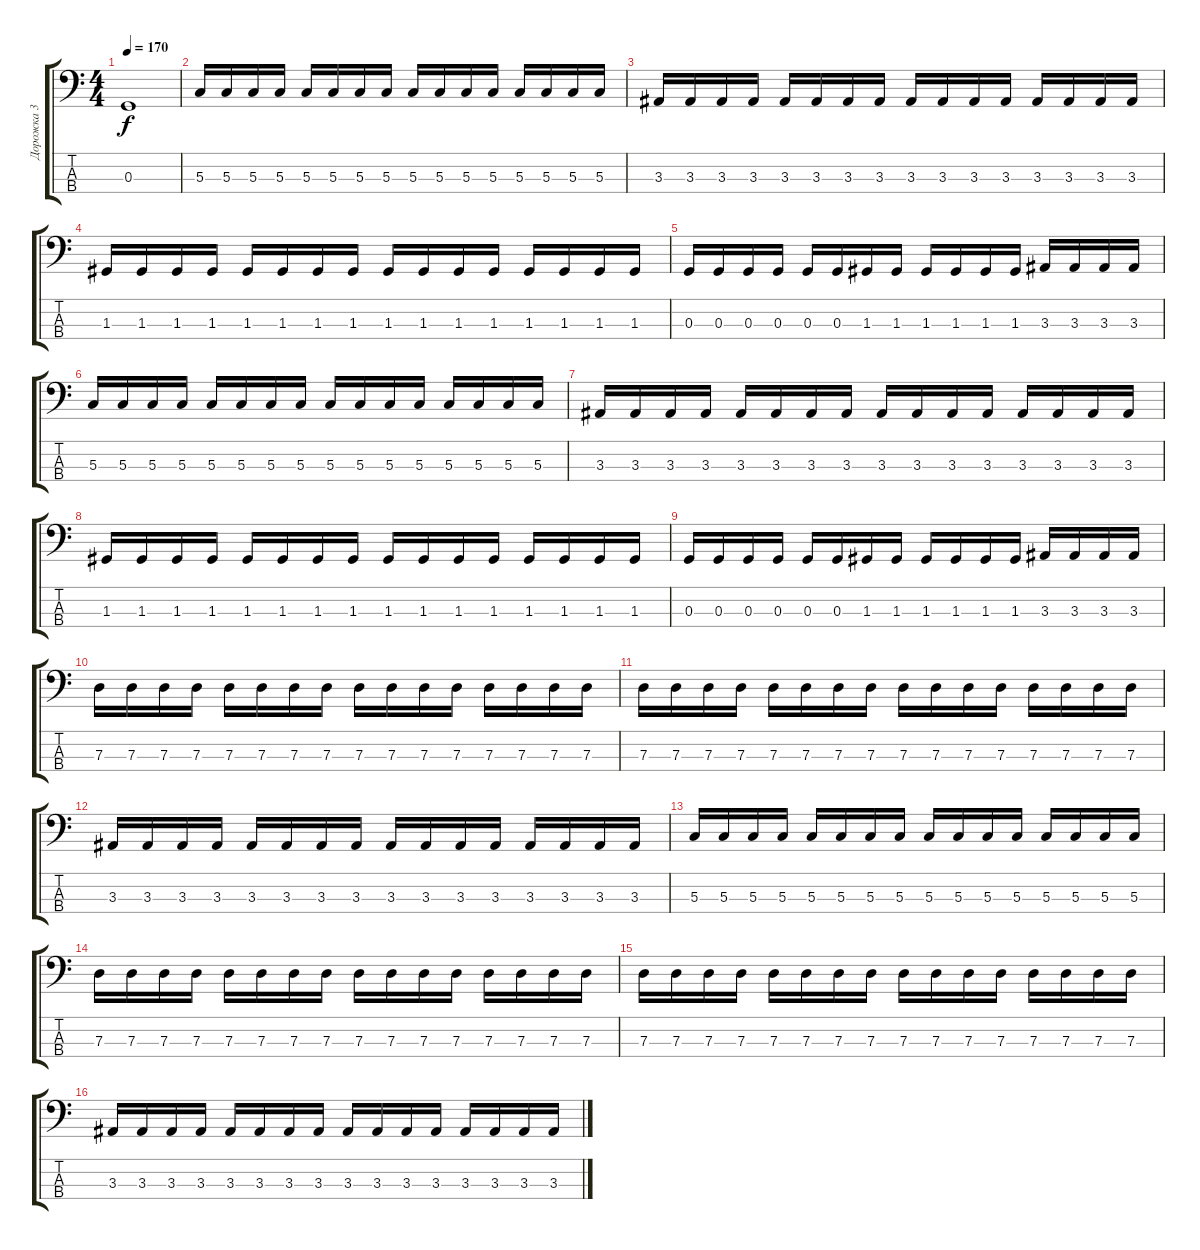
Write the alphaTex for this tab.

\track ("Дорожка 3" "Дорожка 3") {instrument electricbassfinger}
\staff {score tabs}
\tuning (F2 C2 G1 D1) {hide}
\ts (4 4)
\tempo 170
\clef f4
\ks c
0.3.1{dy f} |
5.3.16 5.3.16 5.3.16 5.3.16 5.3.16 5.3.16 5.3.16 5.3.16 5.3.16 5.3.16 5.3.16 5.3.16 5.3.16 5.3.16 5.3.16 5.3.16 |
3.3.16 3.3.16 3.3.16 3.3.16 3.3.16 3.3.16 3.3.16 3.3.16 3.3.16 3.3.16 3.3.16 3.3.16 3.3.16 3.3.16 3.3.16 3.3.16 |
1.3.16 1.3.16 1.3.16 1.3.16 1.3.16 1.3.16 1.3.16 1.3.16 1.3.16 1.3.16 1.3.16 1.3.16 1.3.16 1.3.16 1.3.16 1.3.16 |
0.3.16 0.3.16 0.3.16 0.3.16 0.3.16 0.3.16 1.3.16 1.3.16 1.3.16 1.3.16 1.3.16 1.3.16 3.3.16 3.3.16 3.3.16 3.3.16 |
5.3.16 5.3.16 5.3.16 5.3.16 5.3.16 5.3.16 5.3.16 5.3.16 5.3.16 5.3.16 5.3.16 5.3.16 5.3.16 5.3.16 5.3.16 5.3.16 |
3.3.16 3.3.16 3.3.16 3.3.16 3.3.16 3.3.16 3.3.16 3.3.16 3.3.16 3.3.16 3.3.16 3.3.16 3.3.16 3.3.16 3.3.16 3.3.16 |
1.3.16 1.3.16 1.3.16 1.3.16 1.3.16 1.3.16 1.3.16 1.3.16 1.3.16 1.3.16 1.3.16 1.3.16 1.3.16 1.3.16 1.3.16 1.3.16 |
0.3.16 0.3.16 0.3.16 0.3.16 0.3.16 0.3.16 1.3.16 1.3.16 1.3.16 1.3.16 1.3.16 1.3.16 3.3.16 3.3.16 3.3.16 3.3.16 |
7.3.16 7.3.16 7.3.16 7.3.16 7.3.16 7.3.16 7.3.16 7.3.16 7.3.16 7.3.16 7.3.16 7.3.16 7.3.16 7.3.16 7.3.16 7.3.16 |
7.3.16 7.3.16 7.3.16 7.3.16 7.3.16 7.3.16 7.3.16 7.3.16 7.3.16 7.3.16 7.3.16 7.3.16 7.3.16 7.3.16 7.3.16 7.3.16 |
3.3.16 3.3.16 3.3.16 3.3.16 3.3.16 3.3.16 3.3.16 3.3.16 3.3.16 3.3.16 3.3.16 3.3.16 3.3.16 3.3.16 3.3.16 3.3.16 |
5.3.16 5.3.16 5.3.16 5.3.16 5.3.16 5.3.16 5.3.16 5.3.16 5.3.16 5.3.16 5.3.16 5.3.16 5.3.16 5.3.16 5.3.16 5.3.16 |
7.3.16 7.3.16 7.3.16 7.3.16 7.3.16 7.3.16 7.3.16 7.3.16 7.3.16 7.3.16 7.3.16 7.3.16 7.3.16 7.3.16 7.3.16 7.3.16 |
7.3.16 7.3.16 7.3.16 7.3.16 7.3.16 7.3.16 7.3.16 7.3.16 7.3.16 7.3.16 7.3.16 7.3.16 7.3.16 7.3.16 7.3.16 7.3.16 |
3.3.16 3.3.16 3.3.16 3.3.16 3.3.16 3.3.16 3.3.16 3.3.16 3.3.16 3.3.16 3.3.16 3.3.16 3.3.16 3.3.16 3.3.16 3.3.16
